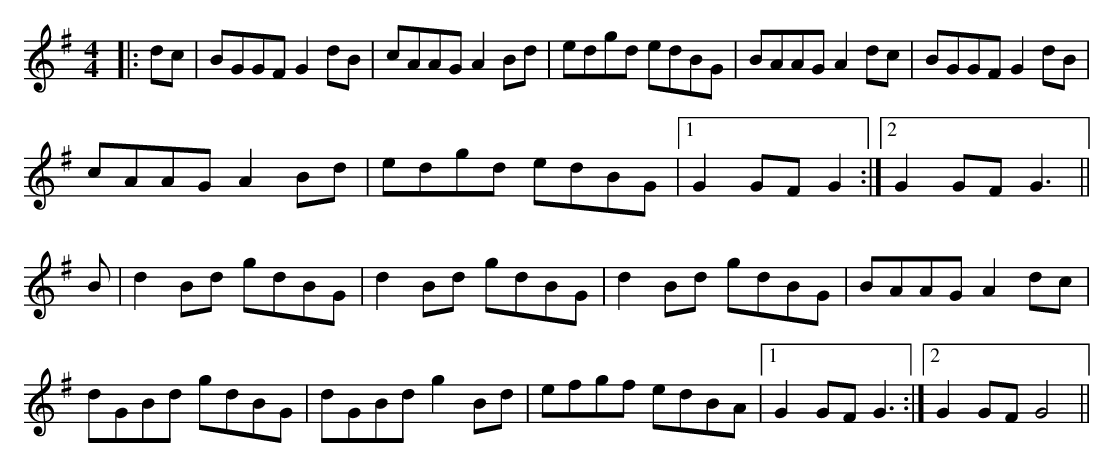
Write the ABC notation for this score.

X:1
M:4/4
K:G
|:dc|BGGF G2dB|cAAG A2Bd|edgd edBG|BAAG A2dc|BGGF G2dB|
cAAG A2Bd|edgd edBG|1 G2 GF G2:|2 G2 GF G3||
B|d2Bd gdBG|d2Bd gdBG|d2Bd gdBG|BAAG A2dc|
dGBd gdBG|dGBd g2Bd|efgf edBA|1 G2 GF G3:|2 G2 GF G4||
